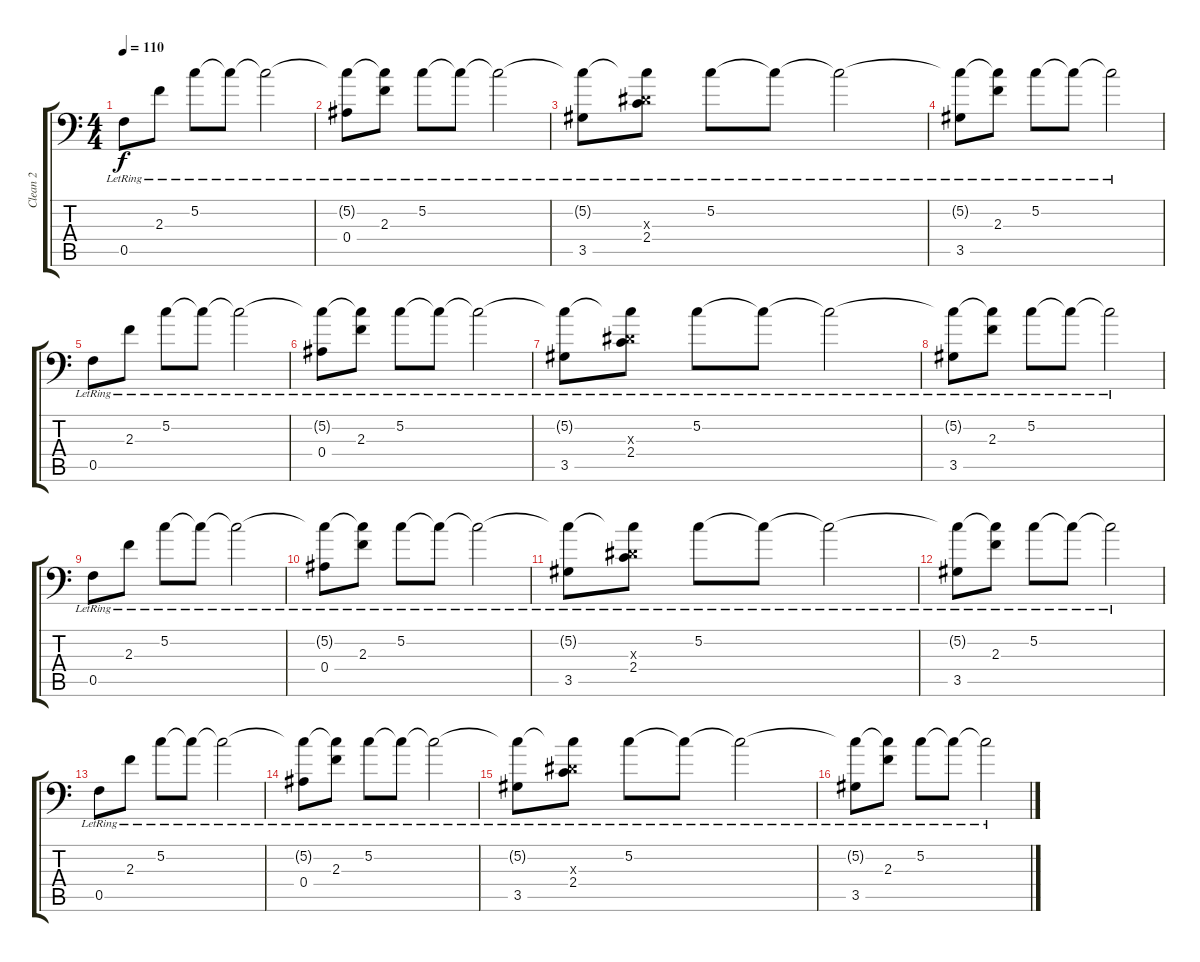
\track ("Clean 2" "Clean 2") {instrument electricguitarclean}
\staff {score tabs}
\tuning (C4 G3 Eb3 Bb2 F2 Bb1) {hide}
\ts (4 4)
\tempo 110
\clef f4
\ks c
0.5{lr}.8{dy f} 2.3{lr}.8 5.2{lr}.8 5.2{lr t}.8 5.2{lr t}.2 |
(5.2{lr t} 0.4{lr}).8 (5.2{lr t} 2.3{lr}).8 5.2{lr}.8 5.2{lr t}.8 5.2{lr t}.2 |
(5.2{lr t} 3.5{lr}).8 (5.2{lr t} 0.3{x} 2.4{lr}).8 5.2{lr}.8 5.2{lr t}.8 5.2{lr t}.2 |
(5.2{lr t} 3.5{lr}).8 (5.2{lr t} 2.3{lr}).8 5.2{lr}.8 5.2{lr t}.8 5.2{lr t}.2 |
0.5{lr}.8 2.3{lr}.8 5.2{lr}.8 5.2{lr t}.8 5.2{lr t}.2 |
(5.2{lr t} 0.4{lr}).8 (5.2{lr t} 2.3{lr}).8 5.2{lr}.8 5.2{lr t}.8 5.2{lr t}.2 |
(5.2{lr t} 3.5{lr}).8 (5.2{lr t} 0.3{x} 2.4{lr}).8 5.2{lr}.8 5.2{lr t}.8 5.2{lr t}.2 |
(5.2{lr t} 3.5{lr}).8 (5.2{lr t} 2.3{lr}).8 5.2{lr}.8 5.2{lr t}.8 5.2{lr t}.2 |
0.5{lr}.8 2.3{lr}.8 5.2{lr}.8 5.2{lr t}.8 5.2{lr t}.2 |
(5.2{lr t} 0.4{lr}).8 (5.2{lr t} 2.3{lr}).8 5.2{lr}.8 5.2{lr t}.8 5.2{lr t}.2 |
(5.2{lr t} 3.5{lr}).8 (5.2{lr t} 0.3{x} 2.4{lr}).8 5.2{lr}.8 5.2{lr t}.8 5.2{lr t}.2 |
(5.2{lr t} 3.5{lr}).8 (5.2{lr t} 2.3{lr}).8 5.2{lr}.8 5.2{lr t}.8 5.2{lr t}.2 |
0.5{lr}.8 2.3{lr}.8 5.2{lr}.8 5.2{lr t}.8 5.2{lr t}.2 |
(5.2{lr t} 0.4{lr}).8 (5.2{lr t} 2.3{lr}).8 5.2{lr}.8 5.2{lr t}.8 5.2{lr t}.2 |
(5.2{lr t} 3.5{lr}).8 (5.2{lr t} 0.3{x} 2.4{lr}).8 5.2{lr}.8 5.2{lr t}.8 5.2{lr t}.2 |
(5.2{lr t} 3.5{lr}).8 (5.2{lr t} 2.3{lr}).8 5.2{lr}.8 5.2{lr t}.8 5.2{lr t}.2
